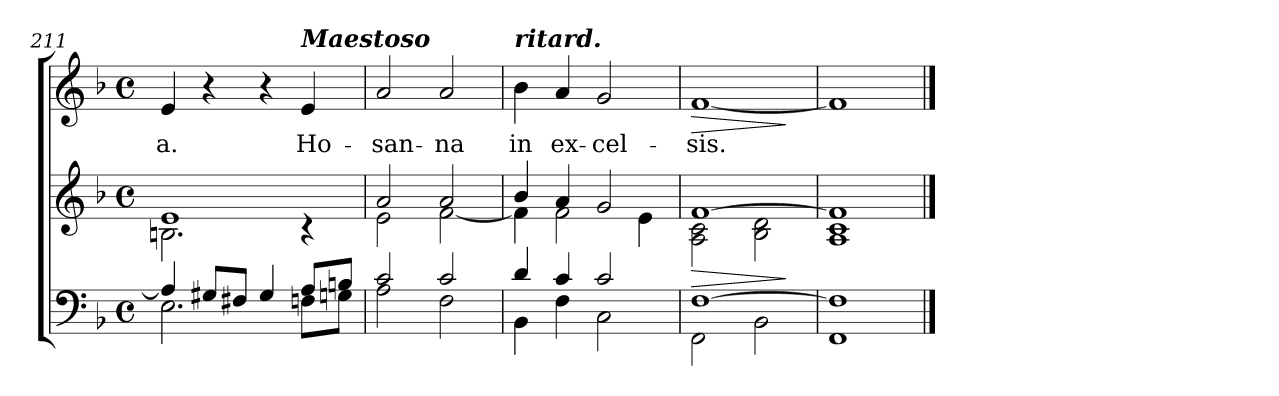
**kern	**kern	**dynam	**kern	**text	**dynam
*part2	*part2	*part2	*part1	*part1	*part1
*staff3	*staff2	*staff2/3	*staff1	*staff1	*staff1
*clefF4	*clefG2	*	*clefG2	*	*
*k[b-]	*k[b-]	*	*k[b-]	*	*
*F:	*F:	*	*F:	*	*
*M4/4	*M4/4	*	*M4/4	*	*
*met(c)	*met(c)	*	*met(c)	*	*
=211	=211	=211	=211	=211	=211
*^	*^	*	*	*	*
!	!	!	!	!	!	!LO:LY:b	!
4A/]	2.E\	1e	2.Bn\	.	4e/	-a.	.
8G#X/L	.	.	.	.	4r	.	.
8F#X/J	.	.	.	.	.	.	.
4G#/	.	.	.	.	4r	.	.
!	!	!	!	!	!LO:TX:a:Bi:t=Maestoso	!	!
!	!	!	!	!	!	!LO:LY:b	!
8A/L	8F\L	.	4rc	.	4e/	Ho-	.
8Bn/J	8G\J	.	.	.	.	.	.
=212	=212	=212	=212	=212	=212	=212	=212
!	!	!	!	!	!	!LO:LY:b	!
2c/	2A\	2a/	2e\	.	2a/	-san-	.
!	!	!	!	!	!	!LO:LY:b	!
2c/	2F\	2a/	[<2f\	.	2a/	-na	.
=213	=213	=213	=213	=213	=213	=213	=213
!	!	!	!	!	!LO:TX:a:Bi:t=ritard.	!	!
!	!	!	!	!	!	!LO:LY:b	!
4d/	4BB-\	4b-/	4f\]	.	4b-\	in	.
!	!	!	!	!	!	!LO:LY:b	!
4c/	4F\	4a/	2f\	.	4a/	ex-	.
!	!	!	!	!	!	!LO:LY:b	!
2c/	2C\	2g/	.	.	2g/	-cel-	.
.	.	.	4e\	.	.	.	.
=214	=214	=214	=214	=214	=214	=214	=214
!	!	!	!	!LO:HP:b	!	!LO:LY:b	!LO:HP:b
[>1F	2FF\	[>1f	2A\ 2c\	>	[1f	-sis.	>
.	2BB-\	.	2B-\ 2d\	.	.	.	.
*v	*v	*	*	*	*	*	*
*	*v	*v	*	*	*	*
.	.	]	.	.	]
=215	=215	=215	=215	=215	=215
*^	*^	*	*	*	*
1F]	1FF	1f]	1A 1c	.	1f]	.	.
*v	*v	*	*	*	*	*	*
*	*v	*v	*	*	*	*
==	==	==	==	==	==
*-	*-	*-	*-	*-	*-
